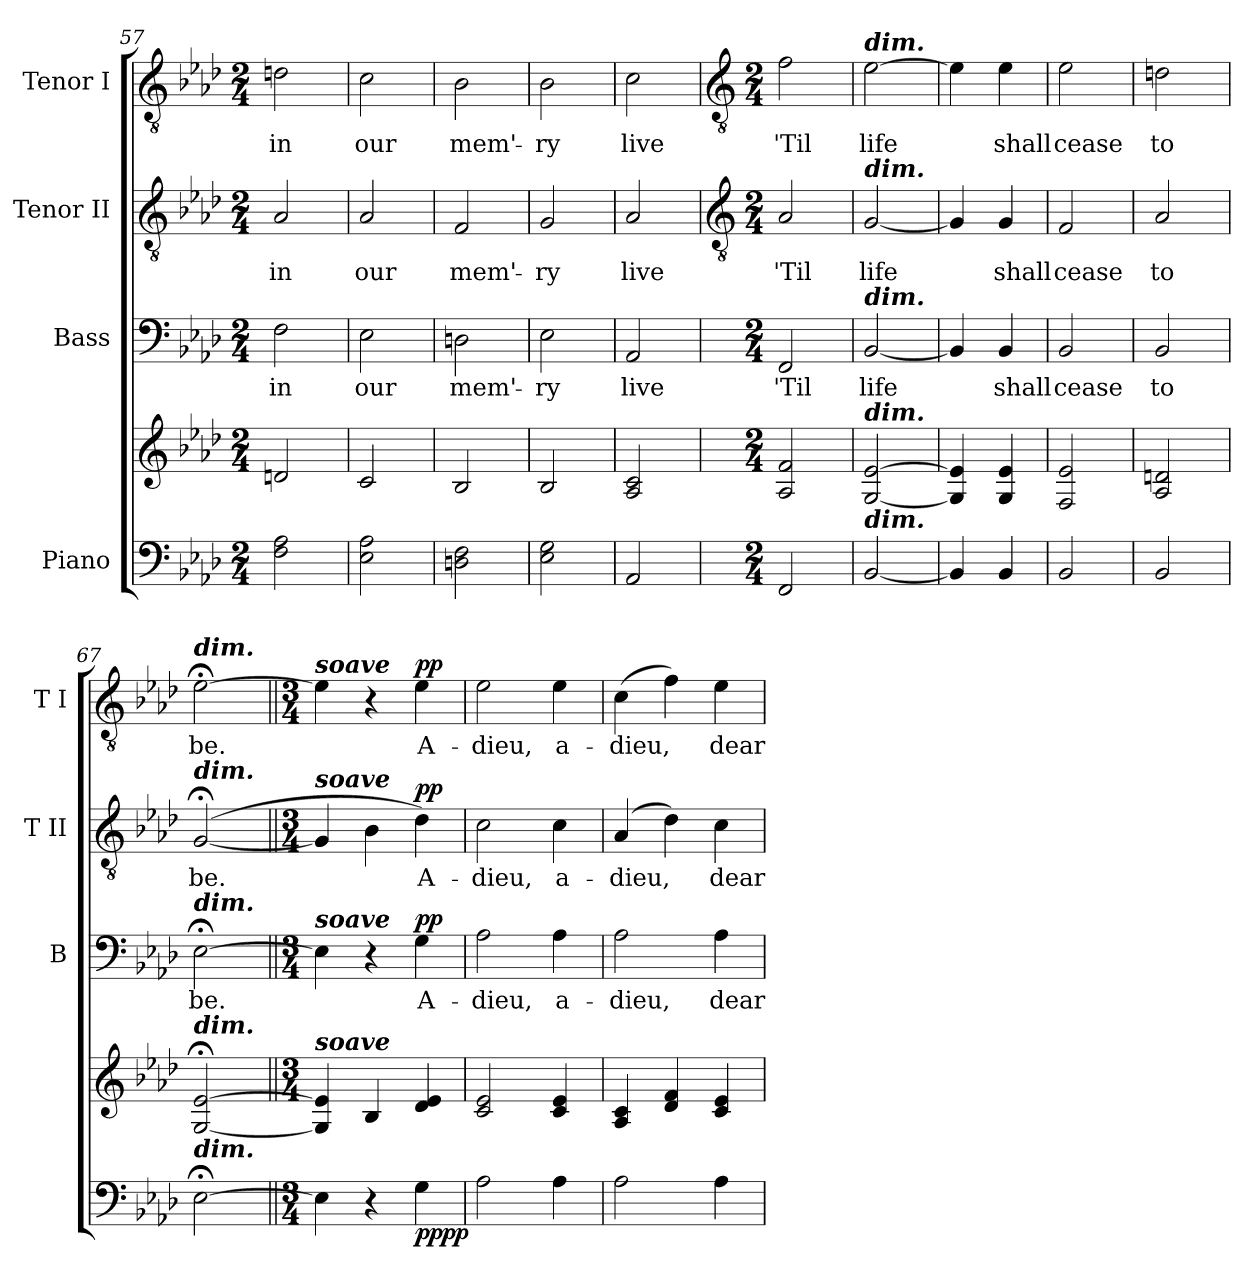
**kern	**kern	**dynam	**kern	**text	**dynam	**kern	**text	**dynam	**kern	**text	**dynam
*part4	*part4	*part4	*part3	*part3	*part3	*part2	*part2	*part2	*part1	*part1	*part1
*staff5	*staff4	*staff4/5	*staff3	*staff3	*staff3	*staff2	*staff2	*staff2	*staff1	*staff1	*staff1
*I"Piano	*	*	*I"Bass	*	*	*I"Tenor II	*	*	*I"Tenor I	*	*
*	*	*	*I'B	*	*	*I'T II	*	*	*I'T I	*	*
*clefF4	*clefG2	*	*clefF4	*	*	*clefGv2	*	*	*clefGv2	*	*
*k[b-e-a-d-]	*k[b-e-a-d-]	*	*k[b-e-a-d-]	*	*	*k[b-e-a-d-]	*	*	*k[b-e-a-d-]	*	*
*A-:	*A-:	*	*A-:	*	*	*A-:	*	*	*A-:	*	*
*M2/4	*M2/4	*	*M2/4	*	*	*M2/4	*	*	*M2/4	*	*
=57	=57	=57	=57	=57	=57	=57	=57	=57	=57	=57	=57
!	!	!	!	!LO:LY:b	!	!	!LO:LY:b	!	!	!LO:LY:b	!
2F 2A-	2dn	.	2F	in	.	2A-	in	.	2dn	in	.
=58	=58	=58	=58	=58	=58	=58	=58	=58	=58	=58	=58
!	!	!	!	!LO:LY:b	!	!	!LO:LY:b	!	!	!LO:LY:b	!
2E- 2A-	2c	.	2E-	our	.	2A-	our	.	2c	our	.
=59	=59	=59	=59	=59	=59	=59	=59	=59	=59	=59	=59
!	!	!	!	!LO:LY:b	!	!	!LO:LY:b	!	!	!LO:LY:b	!
2Dn 2F	2B-	.	2Dn	mem'-	.	2F	mem'-	.	2B-	mem'-	.
=60	=60	=60	=60	=60	=60	=60	=60	=60	=60	=60	=60
!	!	!	!	!LO:LY:b	!	!	!LO:LY:b	!	!	!LO:LY:b	!
2E- 2G	2B-	.	2E-	-ry	.	2G	-ry	.	2B-	-ry	.
=61	=61	=61	=61	=61	=61	=61	=61	=61	=61	=61	=61
!	!	!	!	!LO:LY:b	!	!	!LO:LY:b	!	!	!LO:LY:b	!
2AA-	2A- 2c	.	2AA-	live	.	2A-	live	.	2c	live	.
!!LO:LB:g=z
=62	=62	=62	=62	=62	=62	=62	=62	=62	=62	=62	=62
*	*	*	*	*	*	*clefGv2	*	*	*clefGv2	*	*
*M2/4	*M2/4	*	*M2/4	*	*	*M2/4	*	*	*M2/4	*	*
!	!	!	!	!LO:LY:b	!	!	!LO:LY:b	!	!	!LO:LY:b	!
2FF	2A- 2f	.	2FF	'Til	.	2A-	'Til	.	2f	'Til	.
=63	=63	=63	=63	=63	=63	=63	=63	=63	=63	=63	=63
!	!	!	!	!	!	!	!	!	!LO:TX:a:Bi:t=dim.	!	!
!	!	!	!	!	!	!LO:TX:a:Bi:t=dim.	!	!	!	!	!
!	!	!	!LO:TX:a:Bi:t=dim.	!	!	!	!	!	!	!	!
!	!LO:TX:a:Bi:t=dim.	!	!	!	!	!	!	!	!	!	!
!LO:TX:a:Bi:t=dim.	!	!	!	!	!	!	!	!	!	!	!
!	!	!	!	!LO:LY:b	!	!	!LO:LY:b	!	!	!LO:LY:b	!
[2BB-	[2G [2e-	.	[2BB-	life	.	[2G	life	.	[2e-	life	.
=64	=64	=64	=64	=64	=64	=64	=64	=64	=64	=64	=64
4BB-]	4G] 4e-]	.	4BB-]	.	.	4G]	.	.	4e-]	.	.
!	!	!	!	!LO:LY:b	!	!	!LO:LY:b	!	!	!LO:LY:b	!
4BB-	4G 4e-	.	4BB-	shall	.	4G	shall	.	4e-	shall	.
=65	=65	=65	=65	=65	=65	=65	=65	=65	=65	=65	=65
!	!	!	!	!LO:LY:b	!	!	!LO:LY:b	!	!	!LO:LY:b	!
2BB-	2F 2e-	.	2BB-	cease	.	2F	cease	.	2e-	cease	.
=66	=66	=66	=66	=66	=66	=66	=66	=66	=66	=66	=66
!	!	!	!	!LO:LY:b	!	!	!LO:LY:b	!	!	!LO:LY:b	!
2BB-	2A- 2dn	.	2BB-	to	.	2A-	to	.	2dn	to	.
=67	=67	=67	=67	=67	=67	=67	=67	=67	=67	=67	=67
!	!	!	!	!	!	!	!	!	!LO:TX:a:Bi:t=dim.	!	!
!	!	!	!	!	!	!LO:TX:a:Bi:t=dim.	!	!	!	!	!
!	!	!	!LO:TX:a:Bi:t=dim.	!	!	!	!	!	!	!	!
!	!LO:TX:a:Bi:t=dim.	!	!	!	!	!	!	!	!	!	!
!LO:TX:a:Bi:t=dim.	!	!	!	!	!	!	!	!	!	!	!
!	!	!	!	!LO:LY:b	!	!	!LO:LY:b	!	!	!LO:LY:b	!
[2E-;<	[2G;< [2e-;<	.	[2E-;<	be.	.	(<[2G;<	be.	.	[2e-;<	be.	.
=68||	=68||	=68||	=68||	=68||	=68||	=68||	=68||	=68||	=68||	=68||	=68||
*M3/4	*M3/4	*	*M3/4	*	*	*M3/4	*	*	*M3/4	*	*
!	!	!	!	!	!	!	!	!	!LO:TX:a:Bi:t=soave	!	!
!	!	!	!	!	!	!LO:TX:a:Bi:t=soave	!	!	!	!	!
!	!	!	!LO:TX:a:Bi:t=soave	!	!	!	!	!	!	!	!
!	!LO:TX:a:Bi:t=soave	!	!	!	!	!	!	!	!	!	!
4E-]	4G] 4e-]	.	4E-]	.	.	4G]	.	.	4e-]	.	.
4r	4B-	.	4r	.	.	4B-	.	.	4r	.	.
!	!	!LO:DY:b=2	!	!LO:LY:b	!	!	!LO:LY:b	!	!	!LO:LY:b	!
!	!	!LO:DY:n=1:b	!	!	!LO:DY:b	!	!	!LO:DY:b	!	!	!LO:DY:b
4G	4d- 4e-	pp pp	4G	A-	pp	4d-)	A-	pp	4e-	A-	pp
=69	=69	=69	=69	=69	=69	=69	=69	=69	=69	=69	=69
!	!	!	!	!LO:LY:b	!	!	!LO:LY:b	!	!	!LO:LY:b	!
2A-	2c 2e-	.	2A-	-dieu,	.	2c	-dieu,	.	2e-	-dieu,	.
!	!	!	!	!LO:LY:b	!	!	!LO:LY:b	!	!	!LO:LY:b	!
4A-	4c 4e-	.	4A-	a-	.	4c	a-	.	4e-	a-	.
=70	=70	=70	=70	=70	=70	=70	=70	=70	=70	=70	=70
!	!	!	!	!LO:LY:b	!	!	!LO:LY:b	!	!	!LO:LY:b	!
2A-	4A- 4c	.	2A-	-dieu,	.	(<4A-	-dieu,	.	(>4c	-dieu,	.
.	4d- 4f	.	.	.	.	4d-)	.	.	4f)	.	.
!	!	!	!	!LO:LY:b	!	!	!LO:LY:b	!	!	!LO:LY:b	!
4A-	4c 4e-	.	4A-	dear	.	4c	dear	.	4e-	dear	.
=	=	=	=	=	=	=	=	=	=	=	=
*-	*-	*-	*-	*-	*-	*-	*-	*-	*-	*-	*-
